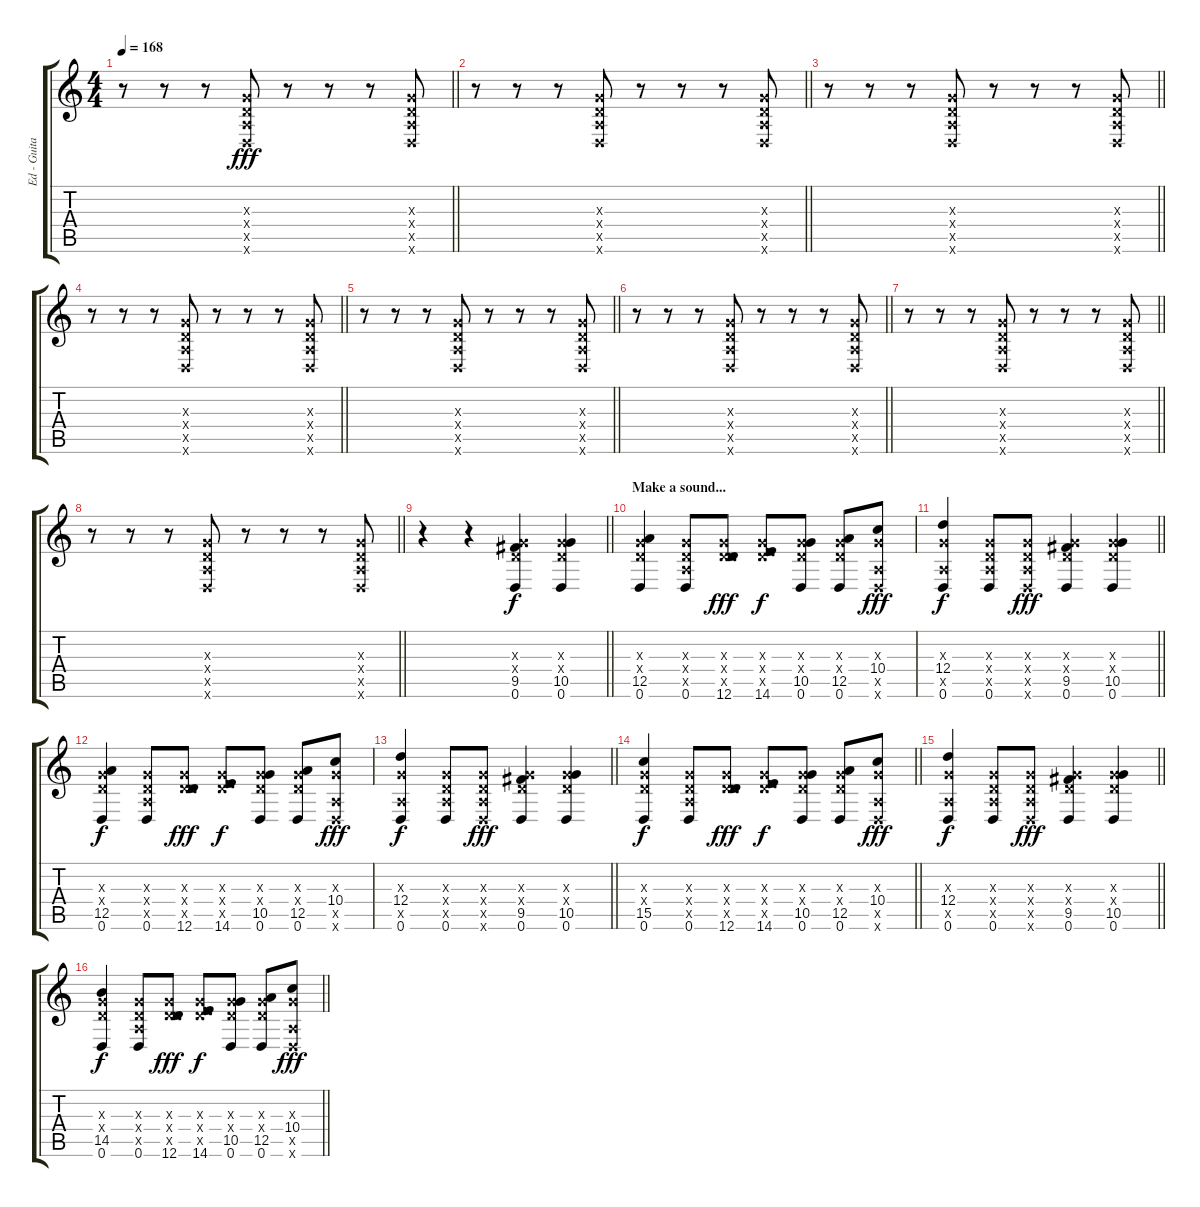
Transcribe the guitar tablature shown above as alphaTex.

\track ("Ed - Guitar" "Ed - Guita") {instrument overdrivenguitar}
\staff {score tabs}
\tuning (E4 B3 G3 D3 A2 D2) {hide}
\ts (4 4)
\tempo 168
\clef g2
\barLineRight lightlight
\ks c
r.8{dy fff} r.8 r.8 (0.3{x} 0.4{x} 0.5{x} 0.6{x}).8 r.8 r.8 r.8 (0.3{x} 0.4{x} 0.5{x} 0.6{x}).8 |
\barLineRight lightlight
r.8 r.8 r.8 (0.3{x} 0.4{x} 0.5{x} 0.6{x}).8 r.8 r.8 r.8 (0.3{x} 0.4{x} 0.5{x} 0.6{x}).8 |
\barLineRight lightlight
r.8 r.8 r.8 (0.3{x} 0.4{x} 0.5{x} 0.6{x}).8 r.8 r.8 r.8 (0.3{x} 0.4{x} 0.5{x} 0.6{x}).8 |
\barLineRight lightlight
r.8 r.8 r.8 (0.3{x} 0.4{x} 0.5{x} 0.6{x}).8 r.8 r.8 r.8 (0.3{x} 0.4{x} 0.5{x} 0.6{x}).8 |
\barLineRight lightlight
r.8 r.8 r.8 (0.3{x} 0.4{x} 0.5{x} 0.6{x}).8 r.8 r.8 r.8 (0.3{x} 0.4{x} 0.5{x} 0.6{x}).8 |
\barLineRight lightlight
r.8 r.8 r.8 (0.3{x} 0.4{x} 0.5{x} 0.6{x}).8 r.8 r.8 r.8 (0.3{x} 0.4{x} 0.5{x} 0.6{x}).8 |
\barLineRight lightlight
r.8 r.8 r.8 (0.3{x} 0.4{x} 0.5{x} 0.6{x}).8 r.8 r.8 r.8 (0.3{x} 0.4{x} 0.5{x} 0.6{x}).8 |
\barLineRight lightlight
r.8 r.8 r.8 (0.3{x} 0.4{x} 0.5{x} 0.6{x}).8 r.8 r.8 r.8 (0.3{x} 0.4{x} 0.5{x} 0.6{x}).8 |
\barLineRight lightlight
r.4 r.4 (0.3{x} 0.4{x} 9.5 0.6).4{dy f} (0.3{x} 0.4{x} 10.5 0.6).4 |
\section ("" "Make a sound...")
(0.3{x} 0.4{x} 12.5 0.6).4 (0.3{x} 0.4{x} 0.5{x} 0.6).8 (0.3{x} 0.4{x} 5.5{x} 12.6).8{dy fff} (0.3{x} 0.4{x} 7.5{x} 14.6).8{dy f} (0.3{x} 0.4{x} 10.5 0.6).8 (0.3{x} 0.4{x} 12.5 0.6).8 (0.3{x} 10.4 0.5{x} 0.6{x}).8{dy fff} |
\barLineRight lightlight
(0.3{x} 12.4 0.5{x} 0.6).4{dy f} (0.3{x} 0.4{x} 0.5{x} 0.6).8 (0.3{x} 0.4{x} 0.5{x} 0.6{x}).8{dy fff} (0.3{x} 0.4{x} 9.5 0.6).4 (0.3{x} 0.4{x} 10.5 0.6).4 |
(0.3{x} 0.4{x} 12.5 0.6).4{dy f} (0.3{x} 0.4{x} 0.5{x} 0.6).8 (0.3{x} 0.4{x} 5.5{x} 12.6).8{dy fff} (0.3{x} 0.4{x} 7.5{x} 14.6).8{dy f} (0.3{x} 0.4{x} 10.5 0.6).8 (0.3{x} 0.4{x} 12.5 0.6).8 (0.3{x} 10.4 0.5{x} 0.6{x}).8{dy fff} |
\barLineRight lightlight
(0.3{x} 12.4 0.5{x} 0.6).4{dy f} (0.3{x} 0.4{x} 0.5{x} 0.6).8 (0.3{x} 0.4{x} 0.5{x} 0.6{x}).8{dy fff} (0.3{x} 0.4{x} 9.5 0.6).4 (0.3{x} 0.4{x} 10.5 0.6).4 |
\barLineRight lightlight
(0.3{x} 0.4{x} 15.5 0.6).4{dy f} (0.3{x} 0.4{x} 0.5{x} 0.6).8 (0.3{x} 0.4{x} 5.5{x} 12.6).8{dy fff} (0.3{x} 0.4{x} 7.5{x} 14.6).8{dy f} (0.3{x} 0.4{x} 10.5 0.6).8 (0.3{x} 0.4{x} 12.5 0.6).8 (0.3{x} 10.4 0.5{x} 0.6{x}).8{dy fff} |
\barLineRight lightlight
(0.3{x} 12.4 0.5{x} 0.6).4{dy f} (0.3{x} 0.4{x} 0.5{x} 0.6).8 (0.3{x} 0.4{x} 0.5{x} 0.6{x}).8{dy fff} (0.3{x} 0.4{x} 9.5 0.6).4 (0.3{x} 0.4{x} 10.5 0.6).4 |
\barLineRight lightlight
(0.3{x} 0.4{x} 14.5 0.6).4{dy f} (0.3{x} 0.4{x} 0.5{x} 0.6).8 (0.3{x} 0.4{x} 5.5{x} 12.6).8{dy fff} (0.3{x} 0.4{x} 7.5{x} 14.6).8{dy f} (0.3{x} 0.4{x} 10.5 0.6).8 (0.3{x} 0.4{x} 12.5 0.6).8 (0.3{x} 10.4 0.5{x} 0.6{x}).8{dy fff}
